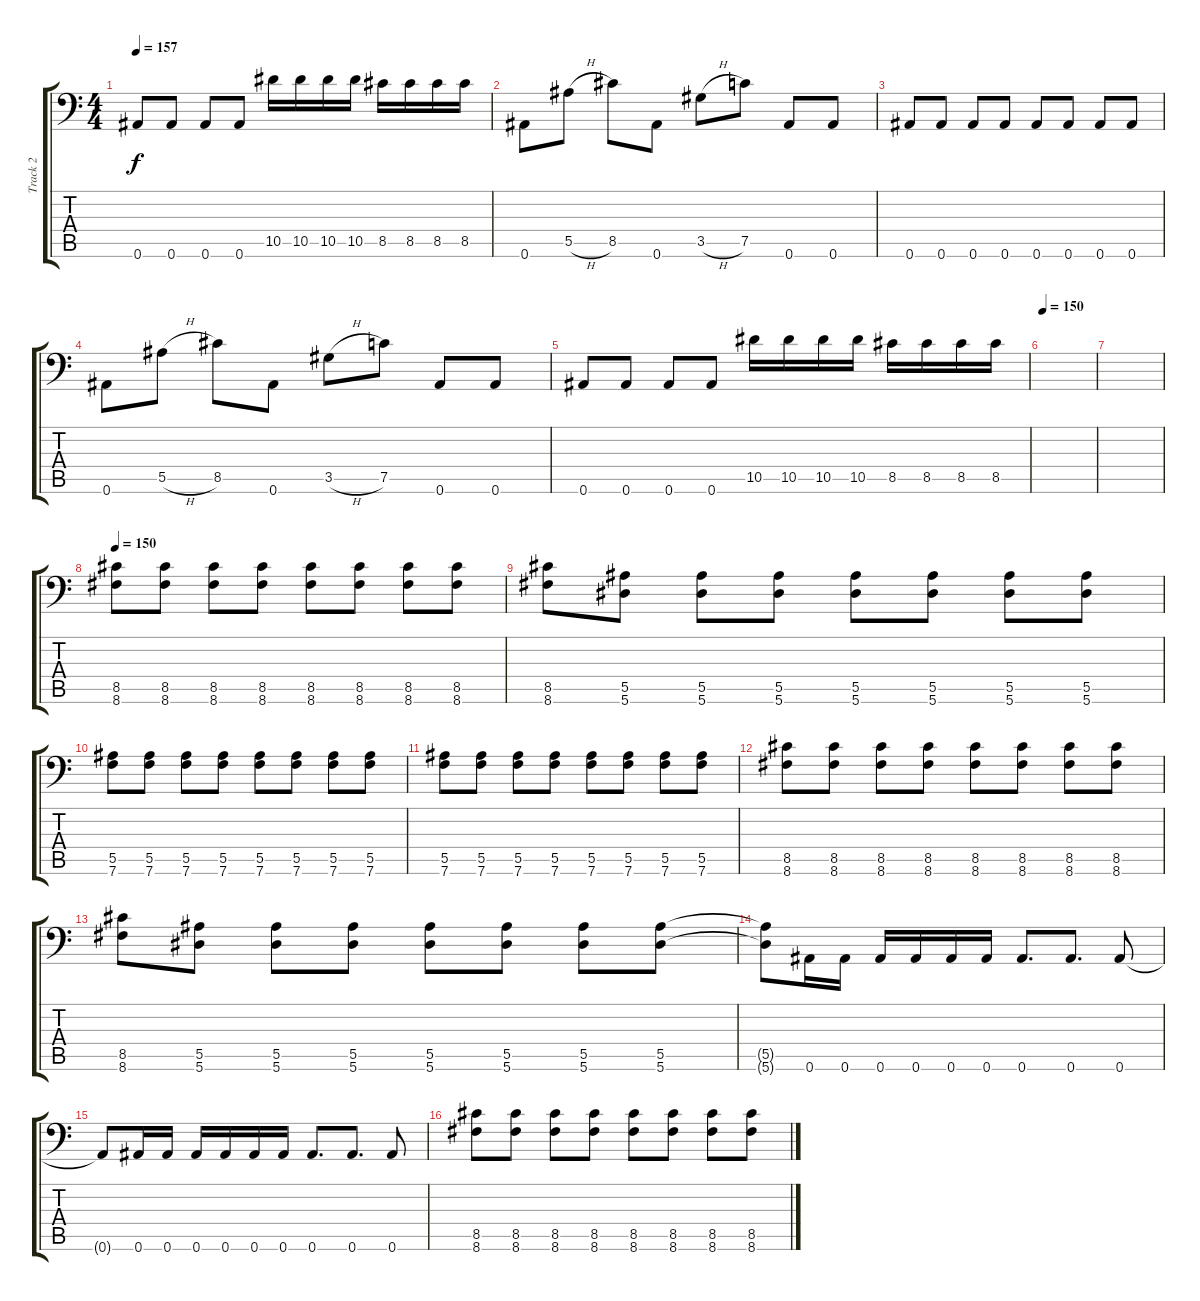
\track ("Track 2" "Track 2") {instrument distortionguitar}
\staff {score tabs}
\tuning (C4 G3 Eb3 Bb2 F2 Bb1) {hide}
\ts (4 4)
\tempo 157
\clef f4
\ks c
0.6.8{dy f} 0.6.8 0.6.8 0.6.8 10.5.16 10.5.16 10.5.16 10.5.16 8.5.16 8.5.16 8.5.16 8.5.16 |
0.6.8 5.5{h}.8 8.5.8 0.6.8 3.5{h}.8 7.5.8 0.6.8 0.6.8 |
0.6.8 0.6.8 0.6.8 0.6.8 0.6.8 0.6.8 0.6.8 0.6.8 |
0.6.8 5.5{h}.8 8.5.8 0.6.8 3.5{h}.8 7.5.8 0.6.8 0.6.8 |
0.6.8 0.6.8 0.6.8 0.6.8 10.5.16 10.5.16 10.5.16 10.5.16 8.5.16 8.5.16 8.5.16 8.5.16 |
\tempo 150
|
|
\tempo 150
(8.5 8.6).8 (8.5 8.6).8 (8.5 8.6).8 (8.5 8.6).8 (8.5 8.6).8 (8.5 8.6).8 (8.5 8.6).8 (8.5 8.6).8 |
(8.5 8.6).8 (5.5 5.6).8 (5.5 5.6).8 (5.5 5.6).8 (5.5 5.6).8 (5.5 5.6).8 (5.5 5.6).8 (5.5 5.6).8 |
(5.5 7.6).8 (5.5 7.6).8 (5.5 7.6).8 (5.5 7.6).8 (5.5 7.6).8 (5.5 7.6).8 (5.5 7.6).8 (5.5 7.6).8 |
(5.5 7.6).8 (5.5 7.6).8 (5.5 7.6).8 (5.5 7.6).8 (5.5 7.6).8 (5.5 7.6).8 (5.5 7.6).8 (5.5 7.6).8 |
(8.5 8.6).8 (8.5 8.6).8 (8.5 8.6).8 (8.5 8.6).8 (8.5 8.6).8 (8.5 8.6).8 (8.5 8.6).8 (8.5 8.6).8 |
(8.5 8.6).8 (5.5 5.6).8 (5.5 5.6).8 (5.5 5.6).8 (5.5 5.6).8 (5.5 5.6).8 (5.5 5.6).8 (5.5 5.6).8 |
(5.5{t} 5.6{t}).8 0.6.16 0.6.16 0.6.16 0.6.16 0.6.16 0.6.16 0.6.8{d} 0.6.8{d} 0.6.8 |
0.6{t}.8 0.6.16 0.6.16 0.6.16 0.6.16 0.6.16 0.6.16 0.6.8{d} 0.6.8{d} 0.6.8 |
(8.5 8.6).8 (8.5 8.6).8 (8.5 8.6).8 (8.5 8.6).8 (8.5 8.6).8 (8.5 8.6).8 (8.5 8.6).8 (8.5 8.6).8
